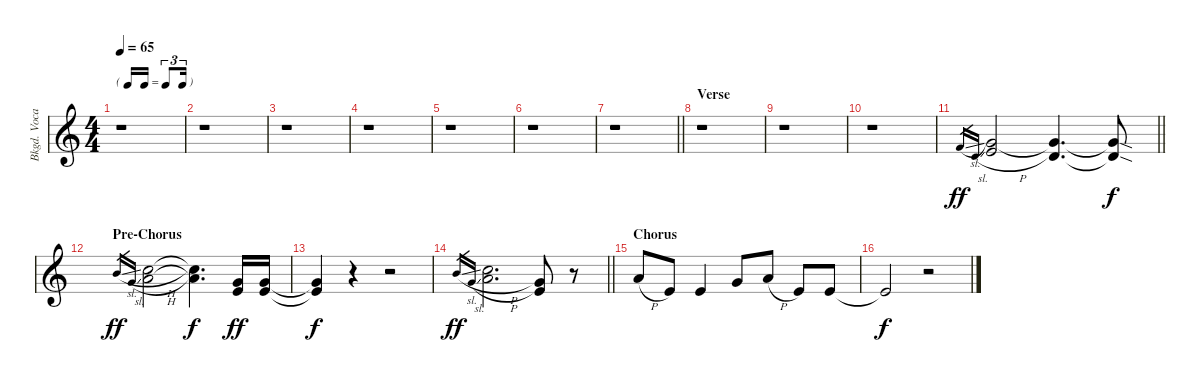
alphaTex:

\track ("Bkgd. Vocal" "Bkgd. Voca") {instrument lead6voice}
\staff {score}
\tuning (E4 B3 G3 D3 A2 E2) {hide}
\ts (4 4)
\tf triplet16th
\tempo 65
\clef g2
\ks aminor
r.1{dy f} |
r.1 |
r.1 |
r.1 |
r.1 |
r.1 |
\barLineRight lightlight
r.1 |
\section ("" "Verse")
r.1 |
r.1 |
r.1 |
\barLineRight lightlight
1.1{sl}.16{gr dy ff} 3.2{sl}.16{gr} (3.1 5.2{h}).2 (3.1{t} 3.2).4{d} (3.1{sod t} 3.2{sod t}).8{dy f} |
\section ("" "Pre-Chorus")
7.1{sl}.16{gr dy ff} 8.2{sl}.16{gr} (8.1{h} 10.2{h}).2 (8.1{t} 10.2{t}).4{d dy f} (3.1 5.2).16{dy ff} (3.1 5.2).16 |
(3.1{t} 5.2{t}).4{dy f} r.4 r.2 |
\barLineRight lightlight
7.1{sl}.16{gr dy ff} 8.2{sl}.16{gr} (8.1{h} 10.2{h}).2{d} (3.1 5.2).8 r.8 |
\section ("" "Chorus")
5.1{h}.8 0.1.8 0.1.4 3.1.8 5.1{h}.8 0.1.8 0.1.8 |
0.1{t}.2{dy f} r.2
